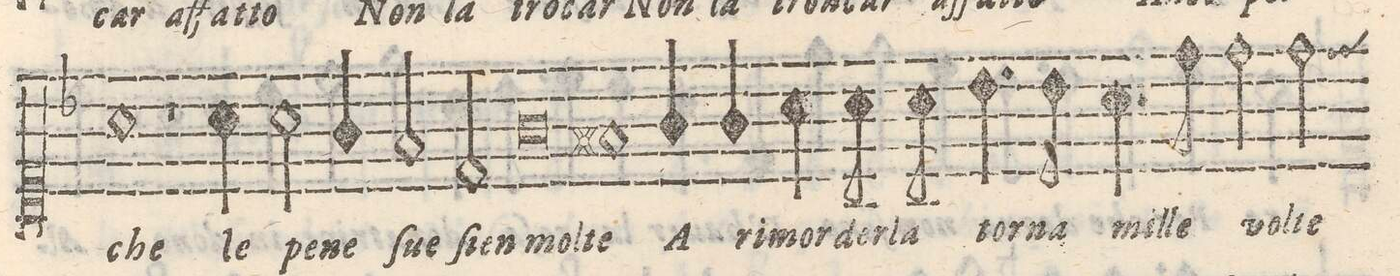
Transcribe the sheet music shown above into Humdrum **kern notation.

**kern	**text
*I"CANTO	*
*clefC1	*
*k[b-]	*
*met(C)	*
*M4/4	*
1a	che
=49-	=49-
1r	.
=50-	=50-
4a\	le
2a\	pe-
4g/	-ne
=51-	=51-
2f/	ſue
2d/	ſien
=52-	=52-
0g	mol-
=53-	=53-
=54-	=54-
1f#X	-te
=55-	=55-
4g/	A
4g/	ri-
4a\	-mor-
8a\	-der-
8a\	-la
=56-	=56-
4.b-\	tor-
8b-\	-na
4.a\	mi-
8dd\	-lle
=57-	=57-
2dd\	vol-
2dd\	-te
*-	*-
